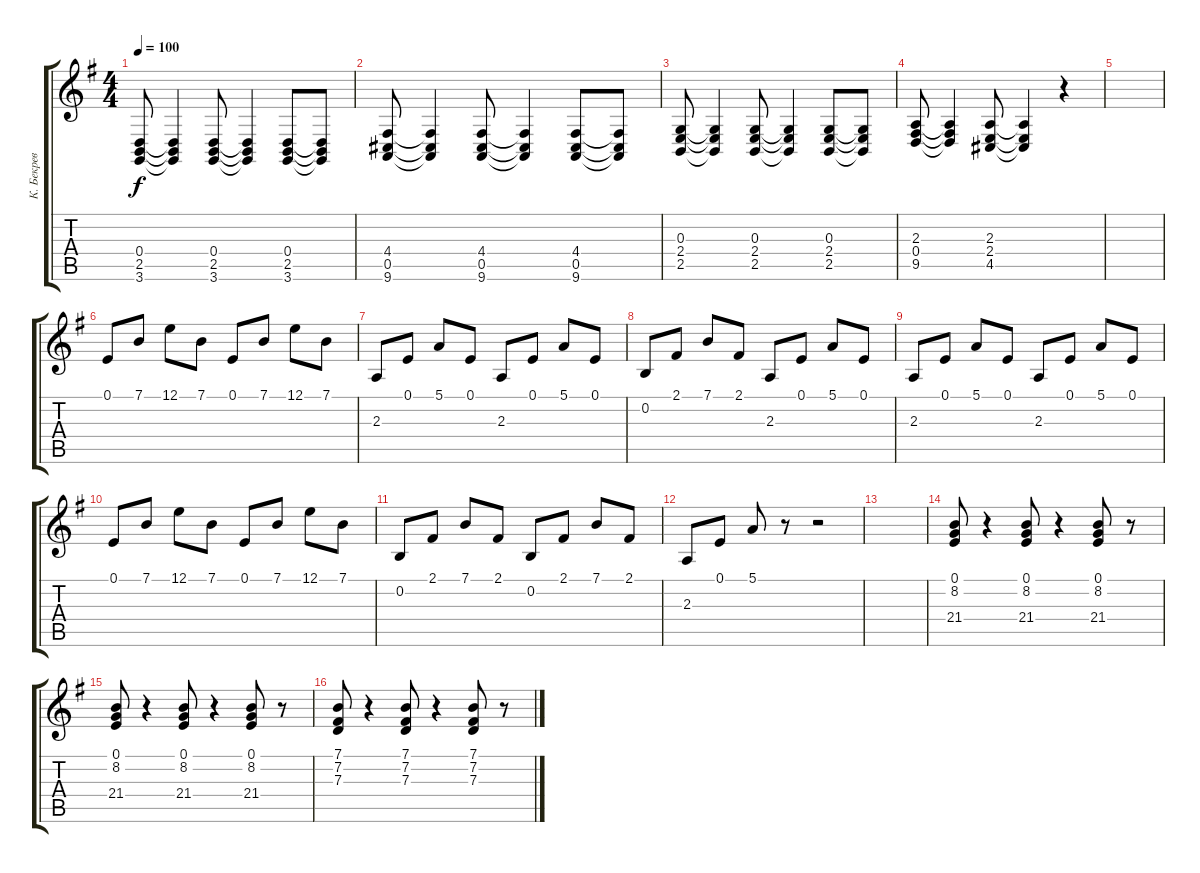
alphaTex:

\track ("К. Бекрев (Л. рука)" "К. Бекрев ") {instrument synthbrass1}
\staff {score tabs}
\tuning (E4 B3 G3 D3 A2 E2) {hide}
\ts (4 4)
\tempo 100
\clef g2
\ks g
(0.4 2.5 3.6).8{dy f} (0.4{t} 2.5{t} 3.6{t}).4 (0.4 2.5 3.6).8 (0.4{t} 2.5{t} 3.6{t}).4 (0.4 2.5 3.6).8 (0.4{t} 2.5{t} 3.6{t}).8 |
(4.4 0.5 9.6).8 (4.4{t} 0.5{t} 9.6{t}).4 (4.4 0.5 9.6).8 (4.4{t} 0.5{t} 9.6{t}).4 (4.4 0.5 9.6).8 (4.4{t} 0.5{t} 9.6{t}).8 |
(0.3 2.4 2.5).8 (0.3{t} 2.4{t} 2.5{t}).4 (0.3 2.4 2.5).8 (0.3{t} 2.4{t} 2.5{t}).4 (0.3 2.4 2.5).8 (0.3{t} 2.4{t} 2.5{t}).8 |
(2.3 0.4 9.5).8 (2.3{t} 0.4{t} 9.5{t}).4 (2.3 2.4 4.5).8 (2.3{t} 2.4{t} 4.5{t}).4 r.4 |
|
0.1.8 7.1.8 12.1.8 7.1.8 0.1.8 7.1.8 12.1.8 7.1.8 |
2.3.8 0.1.8 5.1.8 0.1.8 2.3.8 0.1.8 5.1.8 0.1.8 |
0.2.8 2.1.8 7.1.8 2.1.8 2.3.8 0.1.8 5.1.8 0.1.8 |
2.3.8 0.1.8 5.1.8 0.1.8 2.3.8 0.1.8 5.1.8 0.1.8 |
0.1.8 7.1.8 12.1.8 7.1.8 0.1.8 7.1.8 12.1.8 7.1.8 |
0.2.8 2.1.8 7.1.8 2.1.8 0.2.8 2.1.8 7.1.8 2.1.8 |
2.3.8 0.1.8 5.1.8 r.8 r.2 |
|
(0.1 8.2 21.4).8 r.4 (0.1 8.2 21.4).8 r.4 (0.1 8.2 21.4).8 r.8 |
(0.1 8.2 21.4).8 r.4 (0.1 8.2 21.4).8 r.4 (0.1 8.2 21.4).8 r.8 |
(7.1 7.2 7.3).8 r.4 (7.1 7.2 7.3).8 r.4 (7.1 7.2 7.3).8 r.8
